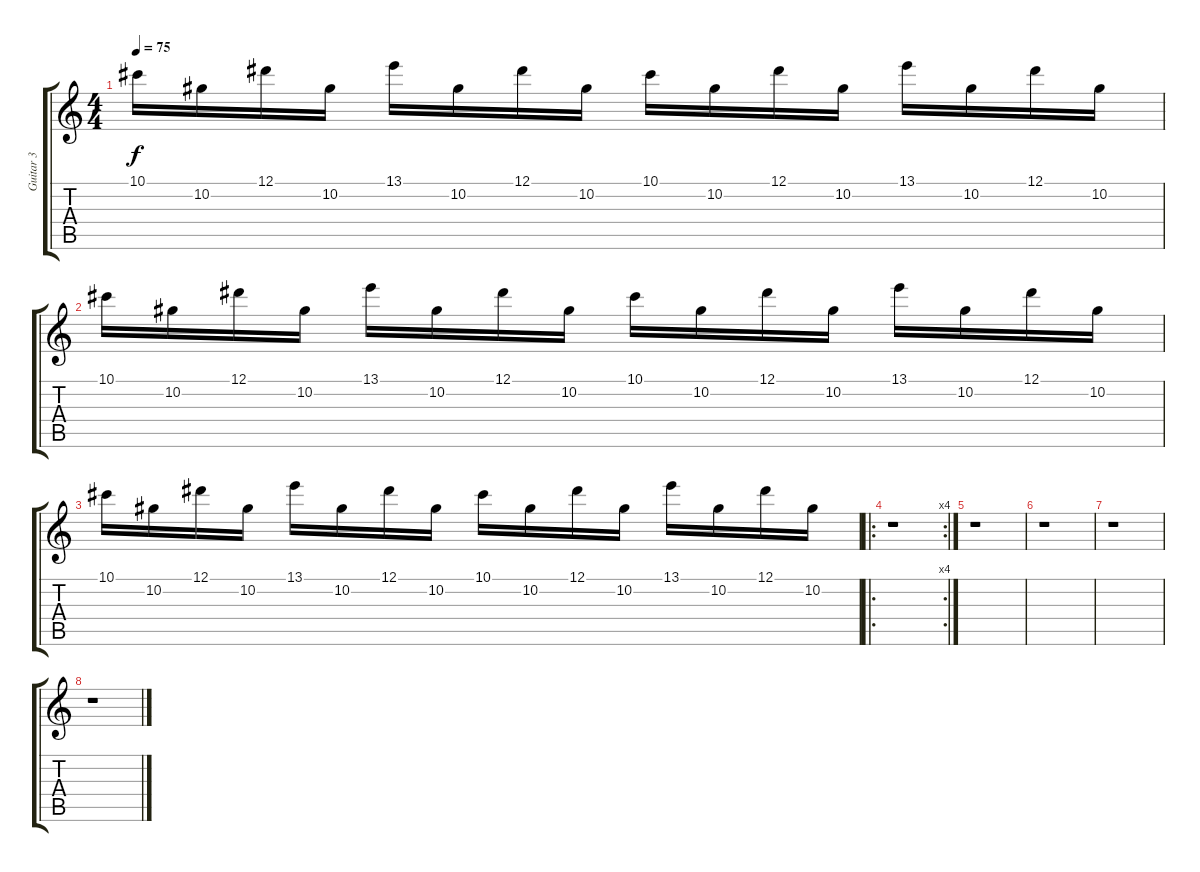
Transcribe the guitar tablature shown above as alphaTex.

\track ("Guitar 3" "Guitar 3") {instrument distortionguitar}
\staff {score tabs}
\tuning (Eb4 Bb3 Gb3 Db3 Ab2 D2) {hide}
\ts (4 4)
\tempo 75
\clef g2
\ks c
10.1.16{dy f} 10.2.16 12.1.16 10.2.16 13.1.16 10.2.16 12.1.16 10.2.16 10.1.16 10.2.16 12.1.16 10.2.16 13.1.16 10.2.16 12.1.16 10.2.16 |
10.1.16 10.2.16 12.1.16 10.2.16 13.1.16 10.2.16 12.1.16 10.2.16 10.1.16 10.2.16 12.1.16 10.2.16 13.1.16 10.2.16 12.1.16 10.2.16 |
10.1.16 10.2.16 12.1.16 10.2.16 13.1.16 10.2.16 12.1.16 10.2.16 10.1.16 10.2.16 12.1.16 10.2.16 13.1.16 10.2.16 12.1.16 10.2.16 |
\ro
\rc 4
r.1 |
r.1 |
r.1 |
r.1 |
r.1
